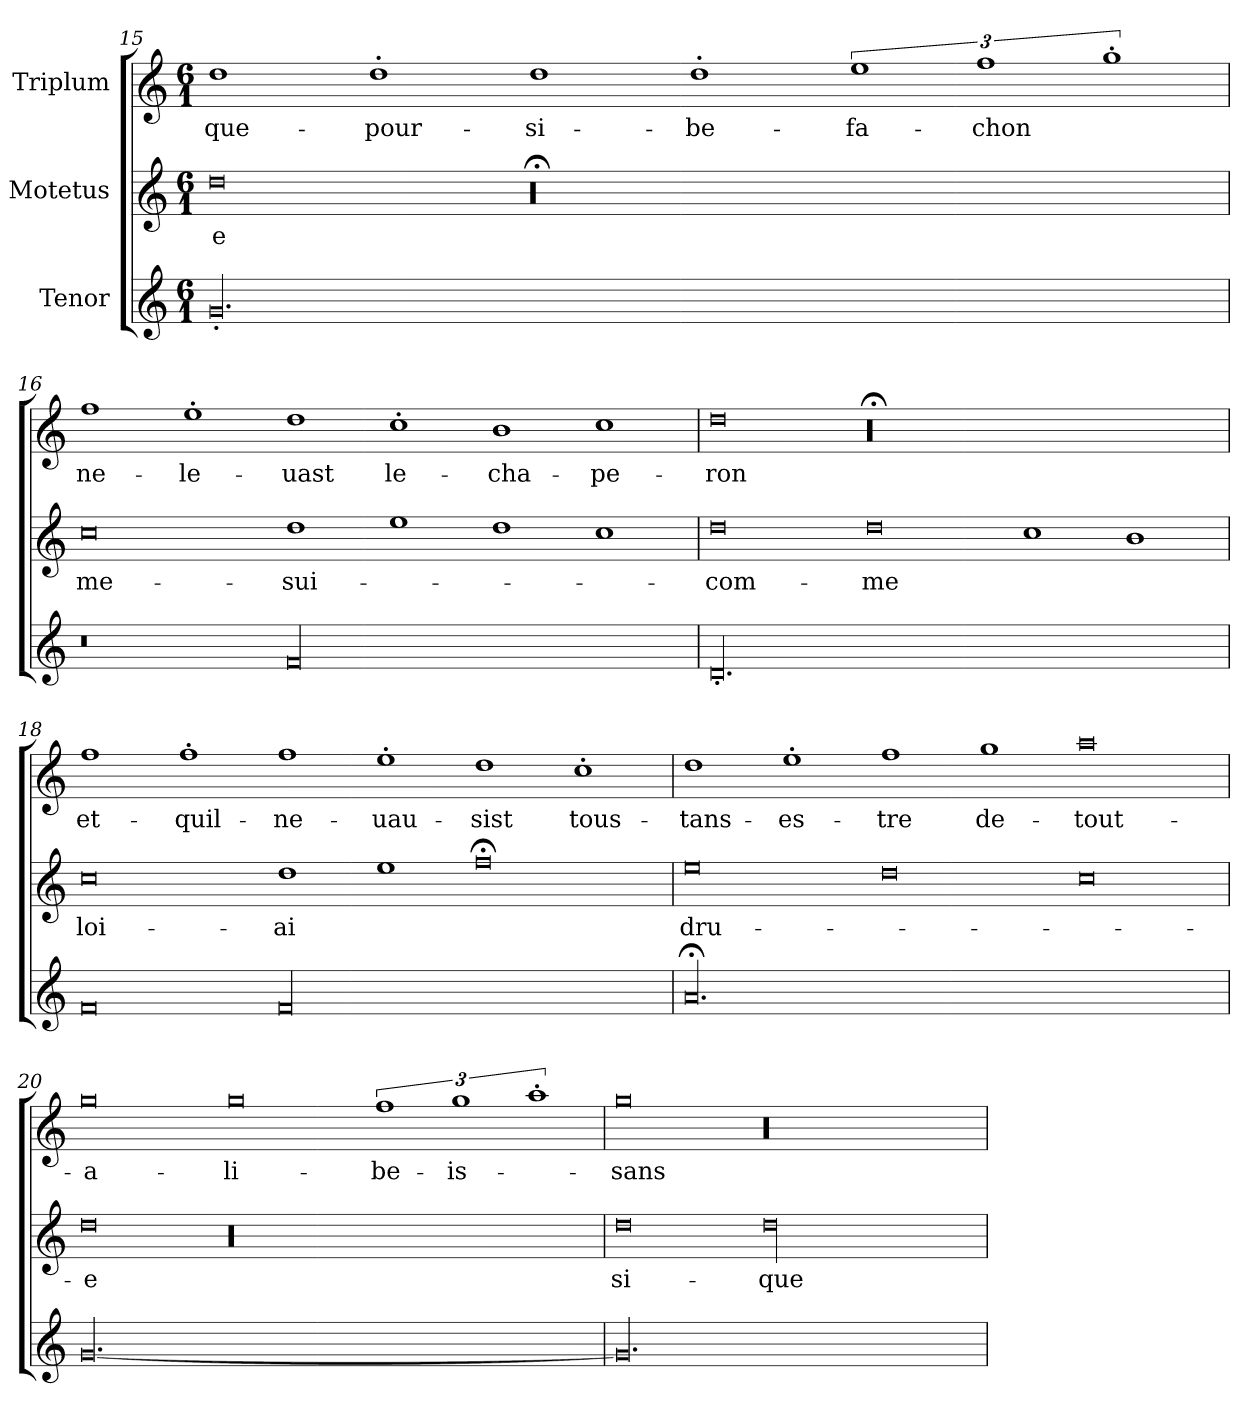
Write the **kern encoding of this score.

**kern	**kern	**text	**kern	**text
*part3	*part2	*part2	*part1	*part1
*staff3	*staff2	*staff2	*staff1	*staff1
*I"Tenor	*I"Motetus	*	*I"Triplum	*
*clefG2	*clefG2	*	*clefG2	*
*k[]	*k[]	*	*k[]	*
*C:	*C:	*	*C:	*
*M6/1	*M6/1	*	*M6/1	*
=15	=15	=15	=15	=15
00.g'/	0dd\	-e	1dd\	que-
.	.	.	1dd'\	pour-
.	00r;<	.	1dd\	si-
.	.	.	1dd'\	be-
.	.	.	3%2ee\	fa-
.	.	.	3%2ff\	-chon
.	.	.	3%2gg'\	.
=16	=16	=16	=16	=16
0r	0cc\	me-	1ff\	ne-
.	.	.	1ee'\	le-
00f/	1dd\	sui-	1dd\	-uast
.	1ee\	.	1cc'\	le-
.	1dd\	.	1b\	cha-
.	1cc\	.	1cc\	-pe-
=17	=17	=17	=17	=17
00.d'/	0dd\	com-	0dd\	-ron
.	0dd\	-me	00r;<	.
.	1cc\	.	.	.
.	1b\	.	.	.
=18	=18	=18	=18	=18
0f/	0cc\	loi-	1ff\	et-
.	.	.	1ff'\	quil-
00f/	1dd\	-ai	1ff\	ne-
.	1ee\	.	1ee'\	uau-
.	0ff;<\	.	1dd\	-sist
.	.	.	1cc'\	tous-
=19	=19	=19	=19	=19
00.a;</	0ee\	dru-	1dd\	tans-
.	.	.	1ee'\	es-
.	0dd\	.	1ff\	-tre
.	.	.	1gg\	de-
.	0cc\	.	0aa\	tout-
=20	=20	=20	=20	=20
[00.g/	0dd\	-e	0gg\	a-
.	00r	.	0gg\	li-
.	.	.	3%2ff\	-be-
.	.	.	3%2gg\	-is-
.	.	.	3%2aa'\	.
=21	=21	=21	=21	=21
00.g/]	0dd\	si-	0gg\	-sans
.	00dd\	que-	00r	.
=	=	=	=	=
*-	*-	*-	*-	*-
